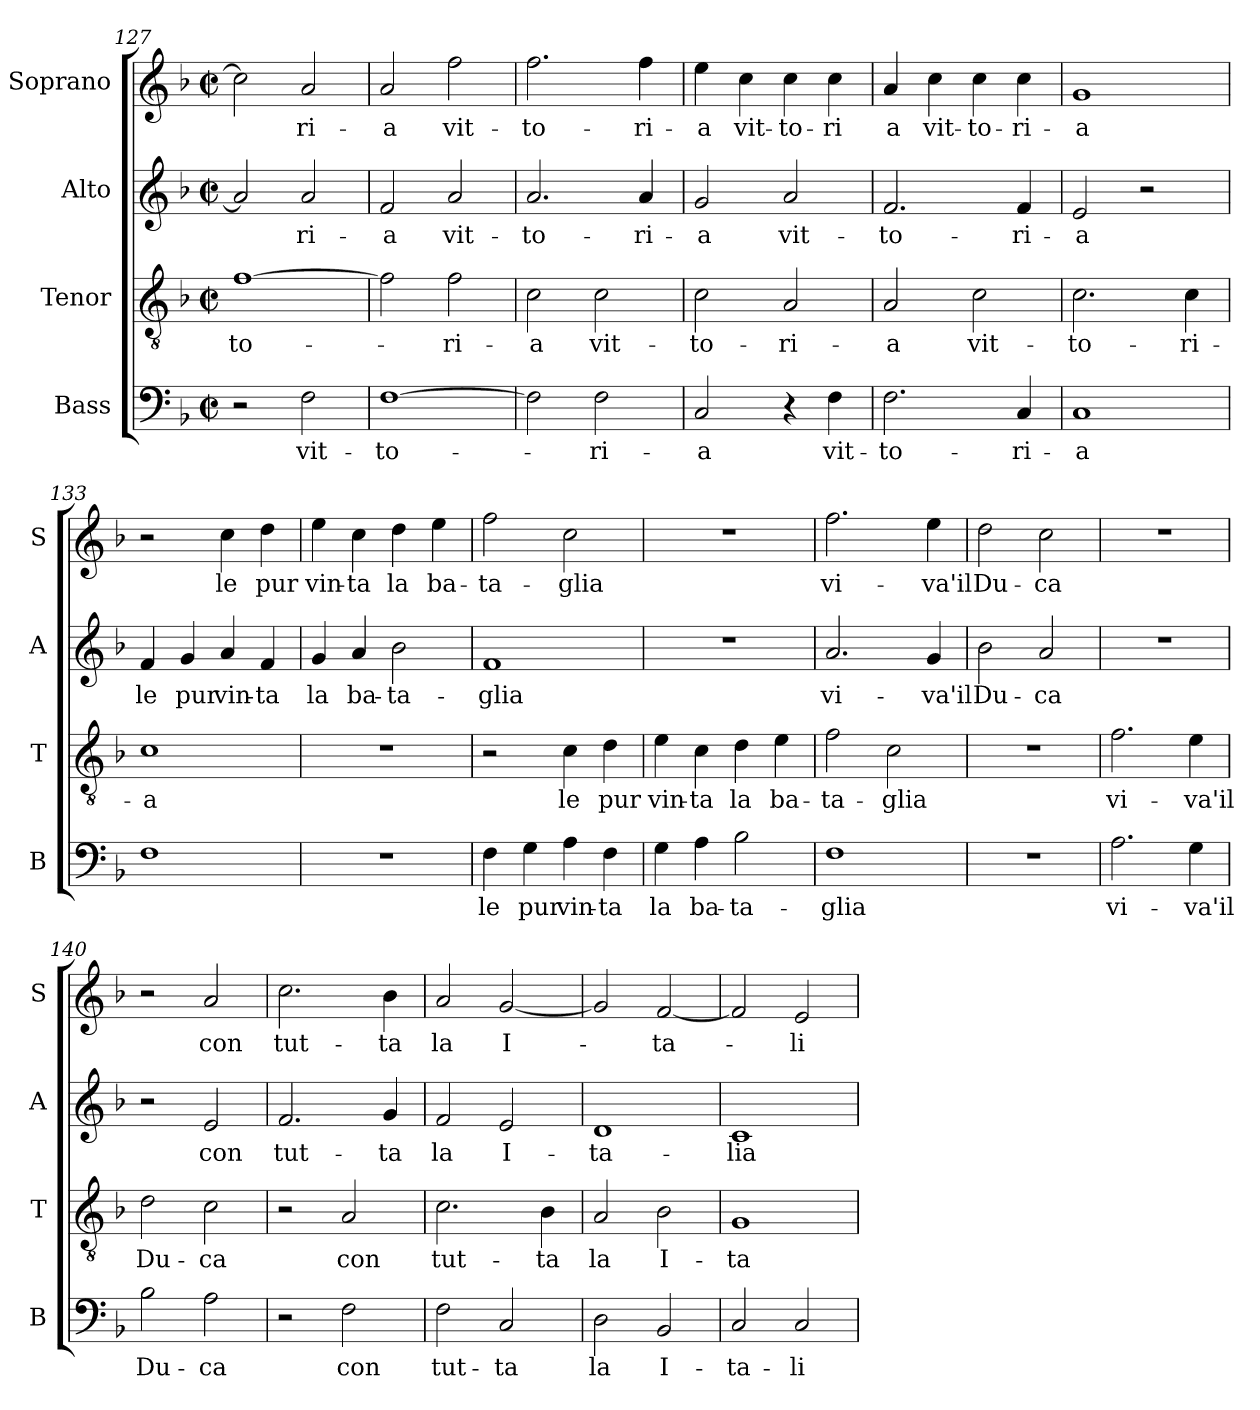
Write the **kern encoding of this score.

**kern	**text	**kern	**text	**kern	**text	**kern	**text
*part4	*part4	*part3	*part3	*part2	*part2	*part1	*part1
*staff4	*staff4	*staff3	*staff3	*staff2	*staff2	*staff1	*staff1
*I"Bass	*	*I"Tenor	*	*I"Alto	*	*I"Soprano	*
*I'B	*	*I'T	*	*I'A	*	*I'S	*
*clefF4	*	*clefGv2	*	*clefG2	*	*clefG2	*
*k[b-]	*	*k[b-]	*	*k[b-]	*	*k[b-]	*
*F:	*	*F:	*	*F:	*	*F:	*
*M2/2	*	*M2/2	*	*M2/2	*	*M2/2	*
*met(c|)	*	*met(c|)	*	*met(c|)	*	*met(c|)	*
=127	=127	=127	=127	=127	=127	=127	=127
2r	.	[1f	-to-	2a/]	.	2cc\]	.
2F\	vit-	.	.	2a/	-ri-	2a/	ri-
=128	=128	=128	=128	=128	=128	=128	=128
[1F	-to-	2f\]	.	2f/	-a	2a/	-a
.	.	2f\	-ri-	2a/	vit-	2ff\	vit-
=129	=129	=129	=129	=129	=129	=129	=129
2F\]	.	2c\	-a	2.a/	-to-	2.ff\	-to-
2F\	-ri-	2c\	vit-	.	.	.	.
.	.	.	.	4a/	-ri-	4ff\	-ri-
=130	=130	=130	=130	=130	=130	=130	=130
2C/	-a	2c\	-to-	2g/	-a	4ee\	-a
.	.	.	.	.	.	4cc\	vit-
4r	.	2A/	-ri-	2a/	vit-	4cc\	-to-
4F\	vit-	.	.	.	.	4cc\	-ri
!!LO:LB:g=z
=131	=131	=131	=131	=131	=131	=131	=131
2.F\	-to-	2A/	-a	2.f/	-to-	4a/	a
.	.	.	.	.	.	4cc\	vit-
.	.	2c\	vit-	.	.	4cc\	-to-
4C/	-ri-	.	.	4f/	-ri-	4cc\	-ri-
=132	=132	=132	=132	=132	=132	=132	=132
1C	-a	2.c\	-to-	2e/	-a	1g	-a
.	.	.	.	2r	.	.	.
.	.	4c\	-ri-	.	.	.	.
=133	=133	=133	=133	=133	=133	=133	=133
1F	.	1c	-a	4f/	le	2r	.
.	.	.	.	4g/	pur	.	.
.	.	.	.	4a/	vin-	4cc\	le
.	.	.	.	4f/	-ta	4dd\	pur
=134	=134	=134	=134	=134	=134	=134	=134
1r	.	1r	.	4g/	la	4ee\	vin-
.	.	.	.	4a/	ba-	4cc\	-ta
.	.	.	.	2b-\	-ta-	4dd\	la
.	.	.	.	.	.	4ee\	ba-
=135	=135	=135	=135	=135	=135	=135	=135
4F\	le	2r	.	1f	-glia	2ff\	-ta-
4G\	pur	.	.	.	.	.	.
4A\	vin-	4c\	le	.	.	2cc\	-glia
4F\	-ta	4d\	pur	.	.	.	.
=136	=136	=136	=136	=136	=136	=136	=136
4G\	la	4e\	vin-	1r	.	1r	.
4A\	ba-	4c\	-ta	.	.	.	.
2B-\	-ta-	4d\	la	.	.	.	.
.	.	4e\	ba-	.	.	.	.
!!LO:PB:g=z
=137	=137	=137	=137	=137	=137	=137	=137
1F	-glia	2f\	-ta-	2.a/	vi-	2.ff\	vi-
.	.	2c\	-glia	.	.	.	.
.	.	.	.	4g/	-va'il	4ee\	-va'il
=138	=138	=138	=138	=138	=138	=138	=138
1r	.	1r	.	2b-\	Du-	2dd\	Du-
.	.	.	.	2a/	-ca	2cc\	-ca
=139	=139	=139	=139	=139	=139	=139	=139
2.A\	vi-	2.f\	vi-	1r	.	1r	.
4G\	-va'il	4e\	-va'il	.	.	.	.
=140	=140	=140	=140	=140	=140	=140	=140
2B-\	Du-	2d\	Du-	2r	.	2r	.
2A\	-ca	2c\	-ca	2e/	con	2a/	con
=141	=141	=141	=141	=141	=141	=141	=141
2r	.	2r	.	2.f/	tut-	2.cc\	tut-
2F\	con	2A/	con	.	.	.	.
.	.	.	.	4g/	-ta	4b-\	-ta
=142	=142	=142	=142	=142	=142	=142	=142
2F\	tut-	2.c\	tut-	2f/	la	2a/	la
2C/	-ta	.	.	2e/	I-	[2g/	I-
.	.	4B-\	-ta	.	.	.	.
!!LO:LB:g=z
=143	=143	=143	=143	=143	=143	=143	=143
2D\	la	2A/	la	1d	-ta-	2g/]	.
2BB-/	I-	2B-\	I-	.	.	[2f/	-ta-
=144	=144	=144	=144	=144	=144	=144	=144
2C/	-ta-	1G	-ta-	1c	-lia	2f/]	.
2C/	-li-	.	.	.	.	2e/	-li-
=	=	=	=	=	=	=	=
*-	*-	*-	*-	*-	*-	*-	*-
